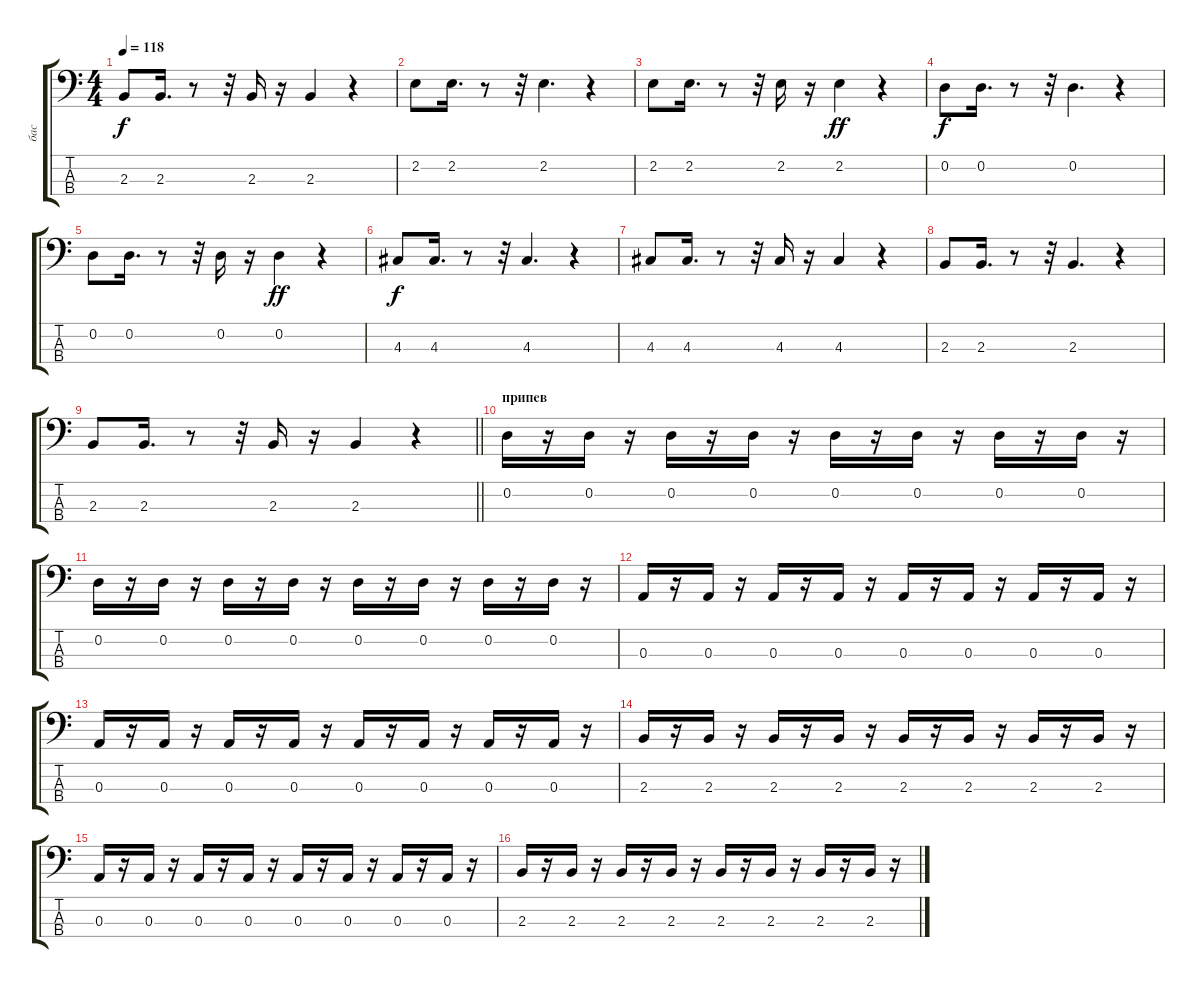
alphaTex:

\track ("бас" "бас") {instrument electricbassfinger}
\staff {score tabs}
\tuning (G2 D2 A1 E1) {hide}
\ts (4 4)
\tempo 118
\clef f4
\ks c
2.3.8{dy f} 2.3.16{d} r.8 r.32 2.3.16 r.16 2.3.4 r.4 |
2.2.8 2.2.16{d} r.8 r.32 2.2.4{d} r.4 |
2.2.8 2.2.16{d} r.8 r.32 2.2.16 r.16 2.2.4{dy ff} r.4 |
0.2.8{dy f} 0.2.16{d} r.8 r.32 0.2.4{d} r.4 |
0.2.8 0.2.16{d} r.8 r.32 0.2.16 r.16 0.2.4{dy ff} r.4 |
4.3.8{dy f} 4.3.16{d} r.8 r.32 4.3.4{d} r.4 |
4.3.8 4.3.16{d} r.8 r.32 4.3.16 r.16 4.3.4 r.4 |
2.3.8 2.3.16{d} r.8 r.32 2.3.4{d} r.4 |
\barLineRight lightlight
2.3.8 2.3.16{d} r.8 r.32 2.3.16 r.16 2.3.4 r.4 |
\section ("" "припев")
0.2.16 r.16 0.2.16 r.16 0.2.16 r.16 0.2.16 r.16 0.2.16 r.16 0.2.16 r.16 0.2.16 r.16 0.2.16 r.16 |
0.2.16 r.16 0.2.16 r.16 0.2.16 r.16 0.2.16 r.16 0.2.16 r.16 0.2.16 r.16 0.2.16 r.16 0.2.16 r.16 |
0.3.16 r.16 0.3.16 r.16 0.3.16 r.16 0.3.16 r.16 0.3.16 r.16 0.3.16 r.16 0.3.16 r.16 0.3.16 r.16 |
0.3.16 r.16 0.3.16 r.16 0.3.16 r.16 0.3.16 r.16 0.3.16 r.16 0.3.16 r.16 0.3.16 r.16 0.3.16 r.16 |
2.3.16 r.16 2.3.16 r.16 2.3.16 r.16 2.3.16 r.16 2.3.16 r.16 2.3.16 r.16 2.3.16 r.16 2.3.16 r.16 |
0.3.16 r.16 0.3.16 r.16 0.3.16 r.16 0.3.16 r.16 0.3.16 r.16 0.3.16 r.16 0.3.16 r.16 0.3.16 r.16 |
2.3.16 r.16 2.3.16 r.16 2.3.16 r.16 2.3.16 r.16 2.3.16 r.16 2.3.16 r.16 2.3.16 r.16 2.3.16 r.16
